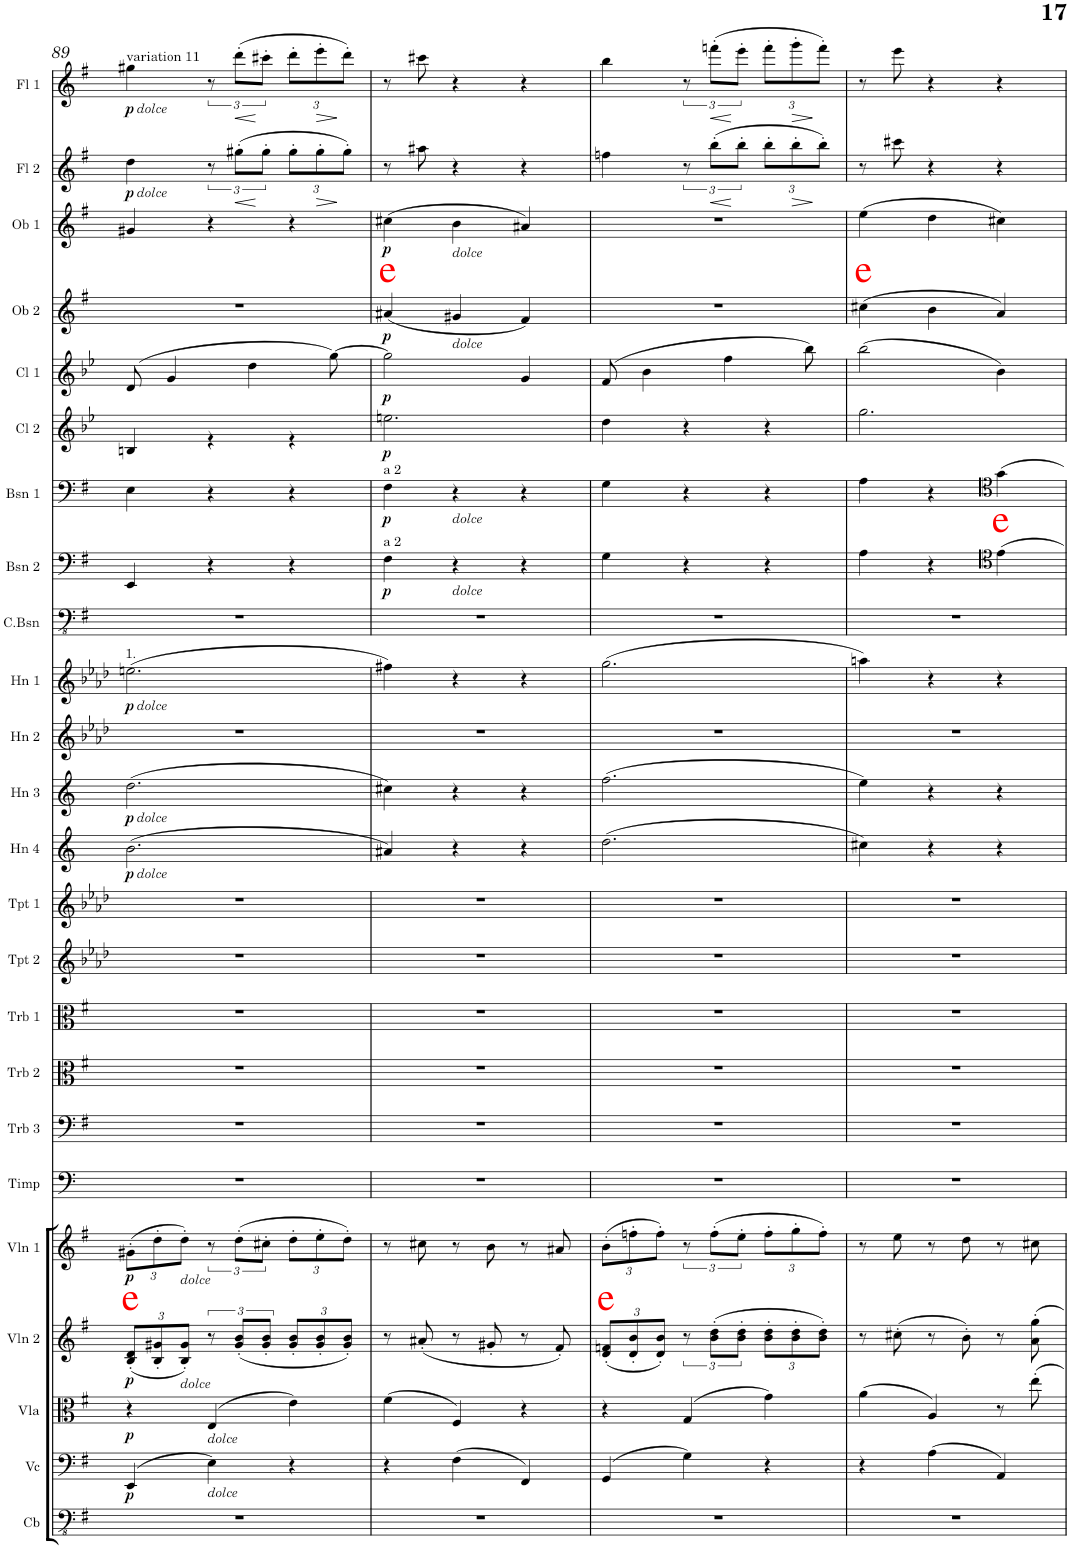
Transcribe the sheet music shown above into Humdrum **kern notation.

**kern	**kern	**dynam	**kern	**dynam	**kern	**dynam	**kern	**text	**dynam	**kern	**kern	**kern	**kern	**kern	**kern	**kern	**dynam	**kern	**dynam	**kern	**kern	**dynam	**kern	**kern	**dynam	**kern	**text	**dynam	**kern	**dynam	**kern	**dynam	**kern	**dynam	**kern	**text	**dynam	**kern	**dynam	**kern	**dynam
*part24	*part23	*part23	*part22	*part22	*part21	*part21	*part20	*part20	*part20	*part19	*part18	*part17	*part16	*part15	*part14	*part13	*part13	*part12	*part12	*part11	*part10	*part10	*part9	*part8	*part8	*part7	*part7	*part7	*part6	*part6	*part5	*part5	*part4	*part4	*part3	*part3	*part3	*part2	*part2	*part1	*part1
*staff24	*staff23	*staff23	*staff22	*staff22	*staff21	*staff21	*staff20	*staff20	*staff20	*staff19	*staff18	*staff17	*staff16	*staff15	*staff14	*staff13	*staff13	*staff12	*staff12	*staff11	*staff10	*staff10	*staff9	*staff8	*staff8	*staff7	*staff7	*staff7	*staff6	*staff6	*staff5	*staff5	*staff4	*staff4	*staff3	*staff3	*staff3	*staff2	*staff2	*staff1	*staff1
*I"Contrabass	*I"Violoncello	*	*I"Viola	*	*I"Violin 2	*	*I"Violin 1	*	*	*I"Timpani	*I"Trombone 3	*I"Trombone 2	*I"Trombone 1	*I"E Trumpet 2	*I"E Trumpet 1	*I"C Horn 4	*	*I"C Horn 3	*	*I"E Horn 2	*I"E Horn 1	*	*I"Contrabassoon	*I"Bassoon 2	*	*I"Bassoon 1	*	*	*I"A Clarinet 2	*	*I"A Clarinet 1	*	*I"Oboe 2	*	*I"Oboe 1	*	*	*I"Flute 2	*	*I"Flute 1	*
*I'Cb	*I'Vc	*	*I'Vla	*	*I'Vln 2	*	*I'Vln 1	*	*	*I'Timp	*I'Trb 3	*I'Trb 2	*I'Trb 1	*I'Tpt 2	*I'Tpt 1	*I'Hn 4	*	*I'Hn 3	*	*I'Hn 2	*I'Hn 1	*	*I'C.Bsn	*I'Bsn 2	*	*I'Bsn 1	*	*	*I'Cl 2	*	*I'Cl 1	*	*I'Ob 2	*	*I'Ob 1	*	*	*I'Fl 2	*	*I'Fl 1	*
!!LO:PB:g=z
*clefFv4	*clefF4	*	*clefC3	*	*clefG2	*	*clefG2	*	*	*clefF4	*clefF4	*clefC3	*clefC3	*clefG2	*clefG2	*clefG2	*	*clefG2	*	*clefG2	*clefG2	*	*clefFv4	*clefF4	*	*clefF4	*	*	*clefG2	*	*clefG2	*	*clefG2	*	*clefG2	*	*	*clefG2	*	*clefG2	*
*	*	*	*	*	*	*	*	*	*	*	*	*	*	*Trd-2c-4	*Trd-2c-4	*Trd7c12	*	*Trd7c12	*	*Trd5c8	*Trd5c8	*	*	*	*	*	*	*	*Trd2c3	*	*Trd2c3	*	*	*	*	*	*	*	*	*	*
*k[f#]	*k[f#]	*	*k[f#]	*	*k[f#]	*	*k[f#]	*	*	*k[]	*k[f#]	*k[f#]	*k[f#]	*k[b-e-a-d-]	*k[b-e-a-d-]	*k[]	*	*k[]	*	*k[b-e-a-d-]	*k[b-e-a-d-]	*	*k[f#]	*k[f#]	*	*k[f#]	*	*	*k[b-e-]	*	*k[b-e-]	*	*k[f#]	*	*k[f#]	*	*	*k[f#]	*	*k[f#]	*
*M3/4	*M3/4	*	*M3/4	*	*M3/4	*	*M3/4	*	*	*M3/4	*M3/4	*M3/4	*M3/4	*M3/4	*M3/4	*M3/4	*	*M3/4	*	*M3/4	*M3/4	*	*M3/4	*M3/4	*	*M3/4	*	*	*M3/4	*	*M3/4	*	*M3/4	*	*M3/4	*	*	*M3/4	*	*M3/4	*
*	*	*	*	*	*Xbrackettup	*	*Xbrackettup	*	*	*	*	*	*	*	*	*	*	*	*	*	*	*	*	*	*	*	*	*	*	*	*	*	*	*	*	*	*	*	*	*	*
=89	=89	=89	=89	=89	=89	=89	=89	=89	=89	=89	=89	=89	=89	=89	=89	=89	=89	=89	=89	=89	=89	=89	=89	=89	=89	=89	=89	=89	=89	=89	=89	=89	=89	=89	=89	=89	=89	=89	=89	=89	=89
!	!	!	!	!	!	!	!	!	!	!	!	!	!	!	!	!	!	!	!	!	!	!	!	!	!	!	!	!	!	!	!	!	!	!	!	!	!	!	!	!LO:TX:a:t=variation 11	!
!	!	!	!	!	!	!	!	!	!	!	!	!	!	!	!	!	!	!	!	!	!	!	!	!	!	!	!	!	!	!	!	!	!	!	!	!	!	!	!	!LO:TX:b:i:t=dolce	!
!	!	!	!	!	!	!	!	!	!	!	!	!	!	!	!	!	!	!	!	!	!	!	!	!	!	!	!	!	!	!	!	!	!	!	!	!	!	!LO:TX:b:i:t=dolce	!	!	!
!	!	!	!	!	!	!	!	!	!	!	!	!	!	!	!	!	!	!	!	!	!LO:TX:a:t=1.	!	!	!	!	!	!	!	!	!	!	!	!	!	!	!	!	!	!	!	!
!	!	!	!	!	!	!	!	!	!	!	!	!	!	!	!	!	!	!	!	!	!LO:TX:b:i:t=dolce	!	!	!	!	!	!	!	!	!	!	!	!	!	!	!	!	!	!	!	!
!	!	!	!	!	!	!	!	!	!	!	!	!	!	!	!	!	!	!LO:TX:b:i:t=dolce	!	!	!	!	!	!	!	!	!	!	!	!	!	!	!	!	!	!	!	!	!	!	!
!	!	!	!	!	!	!	!	!	!	!	!	!	!	!	!	!LO:TX:b:i:t=dolce	!	!	!	!	!	!	!	!	!	!	!	!	!	!	!	!	!	!	!	!	!	!	!	!	!
!	!	!LO:DY:b	!	!LO:DY:b	!	!LO:DY:b	!	!LO:LY:b:color=#FF0000	!LO:DY:b	!	!	!	!	!	!	!	!LO:DY:b	!	!LO:DY:b	!	!	!LO:DY:b	!	!	!	!	!	!	!	!	!	!	!	!	!	!	!	!	!LO:DY:b	!	!LO:DY:b
2.r	(4EE/	p	4r	p	(12B/' 12d/'L	p	(12g#X'\L	e	p	2.r	2.r	2.r	2.r	2.r	2.r	(2.b\	p	(2.dd\	p	2.r	(2.een\	p	2.r	4EE/	.	4E\	.	.	4Bn/	.	(8d/	.	2.r	.	4g#X/	.	.	4dd\	p	4gg#X\	p
.	.	.	.	.	12B/' 12g#X/'	.	12dd'\	.	.	.	.	.	.	.	.	.	.	.	.	.	.	.	.	.	.	.	.	.	.	.	.	.	.	.	.	.	.	.	.	.	.
.	.	.	.	.	.	.	.	.	.	.	.	.	.	.	.	.	.	.	.	.	.	.	.	.	.	.	.	.	.	.	4g/	.	.	.	.	.	.	.	.	.	.
!	!	!	!	!	!	!	!LO:TX:b:i:t=dolce	!	!	!	!	!	!	!	!	!	!	!	!	!	!	!	!	!	!	!	!	!	!	!	!	!	!	!	!	!	!	!	!	!	!
!	!	!	!	!	!LO:TX:b:i:t=dolce	!	!	!	!	!	!	!	!	!	!	!	!	!	!	!	!	!	!	!	!	!	!	!	!	!	!	!	!	!	!	!	!	!	!	!	!
.	.	.	.	.	12B/' 12g#/'J)	.	12dd'\J)	.	.	.	.	.	.	.	.	.	.	.	.	.	.	.	.	.	.	.	.	.	.	.	.	.	.	.	.	.	.	.	.	.	.
*	*	*	*	*	*brackettup	*	*brackettup	*	*	*	*	*	*	*	*	*	*	*	*	*	*	*	*	*	*	*	*	*	*	*	*	*	*	*	*	*	*	*	*	*	*
!	!	!	!LO:TX:b:i:t=dolce	!	!	!	!	!	!	!	!	!	!	!	!	!	!	!	!	!	!	!	!	!	!	!	!	!	!	!	!	!	!	!	!	!	!	!	!	!	!
!	!LO:TX:b:i:t=dolce	!	!	!	!	!	!	!	!	!	!	!	!	!	!	!	!	!	!	!	!	!	!	!	!	!	!	!	!	!	!	!	!	!	!	!	!	!	!	!	!
.	4E\)	.	(4E/	.	12r	.	12r	.	.	.	.	.	.	.	.	.	.	.	.	.	.	.	.	4r	.	4r	.	.	4re	.	.	.	.	.	4r	.	.	12r	.	12r	.
!	!	!	!	!	!	!	!	!	!	!	!	!	!	!	!	!	!	!	!	!	!	!	!	!	!	!	!	!	!	!	!	!	!	!	!	!	!	!	!LO:HP:b	!	!LO:HP:b
.	.	.	.	.	(12g#/' 12b/'L	.	(12dd'\L	.	.	.	.	.	.	.	.	.	.	.	.	.	.	.	.	.	.	.	.	.	.	.	.	.	.	.	.	.	.	(12gg#X'\L	<	(12ddd'\L	<
.	.	.	.	.	.	.	.	.	.	.	.	.	.	.	.	.	.	.	.	.	.	.	.	.	.	.	.	.	.	.	4dd\	.	.	.	.	.	.	.	.	.	.
.	.	.	.	.	12g#/' 12b/'J	.	12cc#X'\J	.	.	.	.	.	.	.	.	.	.	.	.	.	.	.	.	.	.	.	.	.	.	.	.	.	.	.	.	.	.	12gg#'\J	[	12ccc#X'\J	[
*	*	*	*	*	*Xbrackettup	*	*Xbrackettup	*	*	*	*	*	*	*	*	*	*	*	*	*	*	*	*	*	*	*	*	*	*	*	*	*	*	*	*	*	*	*Xbrackettup	*	*Xbrackettup	*
.	4r	.	4e\)	.	12g#/' 12b/'L	.	12dd'\L	.	.	.	.	.	.	.	.	.	.	.	.	.	.	.	.	4r	.	4r	.	.	4re	.	.	.	.	.	4r	.	.	12gg#'\L	.	12ddd'\L	.
!	!	!	!	!	!	!	!	!	!	!	!	!	!	!	!	!	!	!	!	!	!	!	!	!	!	!	!	!	!	!	!	!	!	!	!	!	!	!	!LO:HP:b	!	!LO:HP:b
.	.	.	.	.	12g#/' 12b/'	.	12ee'\	.	.	.	.	.	.	.	.	.	.	.	.	.	.	.	.	.	.	.	.	.	.	.	.	.	.	.	.	.	.	12gg#'\	>	12eee'\	>
.	.	.	.	.	.	.	.	.	.	.	.	.	.	.	.	.	.	.	.	.	.	.	.	.	.	.	.	.	.	.	[8gg\)	.	.	.	.	.	.	.	.	.	.
.	.	.	.	.	12g#/' 12b/'J)	.	12dd'\J)	.	.	.	.	.	.	.	.	.	.	.	.	.	.	.	.	.	.	.	.	.	.	.	.	.	.	.	.	.	.	12gg#'\J)	]	12ddd'\J)	]
=90	=90	=90	=90	=90	=90	=90	=90	=90	=90	=90	=90	=90	=90	=90	=90	=90	=90	=90	=90	=90	=90	=90	=90	=90	=90	=90	=90	=90	=90	=90	=90	=90	=90	=90	=90	=90	=90	=90	=90	=90	=90
!	!	!	!	!	!	!	!	!	!	!	!	!	!	!	!	!	!	!	!	!	!	!	!	!	!	!LO:TX:a:t=a 2	!	!	!	!	!	!	!	!	!	!	!	!	!	!	!
!	!	!	!	!	!	!	!	!	!	!	!	!	!	!	!	!	!	!	!	!	!	!	!	!LO:TX:a:t=a 2	!	!	!	!	!	!	!	!	!	!	!	!	!	!	!	!	!
!	!	!	!	!	!	!	!	!	!	!	!	!	!	!	!	!	!	!	!	!	!	!	!	!	!LO:DY:b	!	!	!LO:DY:b	!	!LO:DY:b	!	!LO:DY:b	!	!LO:DY:b	!	!LO:LY:b:color=#FF0000	!LO:DY:b	!	!	!	!
2.r	4r	.	(4f#\	.	8r	.	8r	.	.	2.r	2.r	2.r	2.r	2.r	2.r	4a#X/)	.	4cc#X\)	.	2.r	4ff#X\)	.	2.r	4F#\	p	4F#\	.	p	2.een\	p	2gg\]	p	(4a#X/	p	(4cc#X\	e	p	8r	.	8r	.
.	.	.	.	.	(8a#X'/	.	8cc#X\	.	.	.	.	.	.	.	.	.	.	.	.	.	.	.	.	.	.	.	.	.	.	.	.	.	.	.	.	.	.	8aa#X\	.	8ccc#X\	.
!	!	!	!	!	!	!	!	!	!	!	!	!	!	!	!	!	!	!	!	!	!	!	!	!	!	!	!	!	!	!	!	!	!	!	!LO:TX:b:i:t=dolce	!	!	!	!	!	!
!	!	!	!	!	!	!	!	!	!	!	!	!	!	!	!	!	!	!	!	!	!	!	!	!	!	!	!	!	!	!	!	!	!LO:TX:b:i:t=dolce	!	!	!	!	!	!	!	!
!	!	!	!	!	!	!	!	!	!	!	!	!	!	!	!	!	!	!	!	!	!	!	!	!	!	!LO:TX:b:i:t=dolce	!	!	!	!	!	!	!	!	!	!	!	!	!	!	!
!	!	!	!	!	!	!	!	!	!	!	!	!	!	!	!	!	!	!	!	!	!	!	!	!LO:TX:b:i:t=dolce	!	!	!	!	!	!	!	!	!	!	!	!	!	!	!	!	!
.	(4F#\	.	4F#/)	.	8r	.	8r	.	.	.	.	.	.	.	.	4r	.	4r	.	.	4r	.	.	4r	.	4r	.	.	.	.	.	.	4g#X/	.	4b\	.	.	4r	.	4r	.
.	.	.	.	.	8g#X'/	.	8b\	.	.	.	.	.	.	.	.	.	.	.	.	.	.	.	.	.	.	.	.	.	.	.	.	.	.	.	.	.	.	.	.	.	.
.	4FF#/)	.	4r	.	8r	.	8r	.	.	.	.	.	.	.	.	4r	.	4r	.	.	4r	.	.	4r	.	4r	.	.	.	.	4g/	.	4f#/)	.	4a#X/)	.	.	4r	.	4r	.
.	.	.	.	.	8f#'/)	.	8a#X/	.	.	.	.	.	.	.	.	.	.	.	.	.	.	.	.	.	.	.	.	.	.	.	.	.	.	.	.	.	.	.	.	.	.
=91	=91	=91	=91	=91	=91	=91	=91	=91	=91	=91	=91	=91	=91	=91	=91	=91	=91	=91	=91	=91	=91	=91	=91	=91	=91	=91	=91	=91	=91	=91	=91	=91	=91	=91	=91	=91	=91	=91	=91	=91	=91
!	!	!	!	!	!	!	!	!LO:LY:b:color=#FF0000	!	!	!	!	!	!	!	!	!	!	!	!	!	!	!	!	!	!	!	!	!	!	!	!	!	!	!	!	!	!	!	!	!
2.r	(4GG/	.	4r	.	(12d/' 12fn/'L	.	(12b'\L	e	.	2.r	2.r	2.r	2.r	2.r	2.r	(2.dd\	.	(2.ff\	.	2.r	(2.gg\	.	2.r	4G\	.	4G\	.	.	4dd\	.	(8f/	.	2.r	.	2.r	.	.	4ffn\	.	4bb\	.
.	.	.	.	.	12d/' 12b/'	.	12ffn'\	.	.	.	.	.	.	.	.	.	.	.	.	.	.	.	.	.	.	.	.	.	.	.	.	.	.	.	.	.	.	.	.	.	.
.	.	.	.	.	.	.	.	.	.	.	.	.	.	.	.	.	.	.	.	.	.	.	.	.	.	.	.	.	.	.	4b-\	.	.	.	.	.	.	.	.	.	.
.	.	.	.	.	12d/' 12b/'J)	.	12ff'\J)	.	.	.	.	.	.	.	.	.	.	.	.	.	.	.	.	.	.	.	.	.	.	.	.	.	.	.	.	.	.	.	.	.	.
*	*	*	*	*	*brackettup	*	*brackettup	*	*	*	*	*	*	*	*	*	*	*	*	*	*	*	*	*	*	*	*	*	*	*	*	*	*	*	*	*	*	*brackettup	*	*brackettup	*
.	4G\)	.	(4G/	.	12r	.	12r	.	.	.	.	.	.	.	.	.	.	.	.	.	.	.	.	4r	.	4r	.	.	4r	.	.	.	.	.	.	.	.	12r	.	12r	.
!	!	!	!	!	!	!	!	!	!	!	!	!	!	!	!	!	!	!	!	!	!	!	!	!	!	!	!	!	!	!	!	!	!	!	!	!	!	!	!LO:HP:b	!	!LO:HP:b
.	.	.	.	.	(12b\' 12dd\'L	.	(12ff'\L	.	.	.	.	.	.	.	.	.	.	.	.	.	.	.	.	.	.	.	.	.	.	.	.	.	.	.	.	.	.	(12bb'\L	<	(12fffn'\L	<
.	.	.	.	.	.	.	.	.	.	.	.	.	.	.	.	.	.	.	.	.	.	.	.	.	.	.	.	.	.	.	4ff\	.	.	.	.	.	.	.	.	.	.
.	.	.	.	.	12b\' 12dd\'J	.	12ee'\J	.	.	.	.	.	.	.	.	.	.	.	.	.	.	.	.	.	.	.	.	.	.	.	.	.	.	.	.	.	.	12bb'\J	[	12eee'\J	[
*	*	*	*	*	*Xbrackettup	*	*Xbrackettup	*	*	*	*	*	*	*	*	*	*	*	*	*	*	*	*	*	*	*	*	*	*	*	*	*	*	*	*	*	*	*Xbrackettup	*	*Xbrackettup	*
.	4r	.	4g\)	.	12b\' 12dd\'L	.	12ff'\L	.	.	.	.	.	.	.	.	.	.	.	.	.	.	.	.	4r	.	4r	.	.	4r	.	.	.	.	.	.	.	.	12bb'\L	.	12fff'\L	.
!	!	!	!	!	!	!	!	!	!	!	!	!	!	!	!	!	!	!	!	!	!	!	!	!	!	!	!	!	!	!	!	!	!	!	!	!	!	!	!LO:HP:b	!	!LO:HP:b
.	.	.	.	.	12b\' 12dd\'	.	12gg'\	.	.	.	.	.	.	.	.	.	.	.	.	.	.	.	.	.	.	.	.	.	.	.	.	.	.	.	.	.	.	12bb'\	>	12ggg'\	>
.	.	.	.	.	.	.	.	.	.	.	.	.	.	.	.	.	.	.	.	.	.	.	.	.	.	.	.	.	.	.	8bb-\)	.	.	.	.	.	.	.	.	.	.
.	.	.	.	.	12b\' 12dd\'J)	.	12ff'\J)	.	.	.	.	.	.	.	.	.	.	.	.	.	.	.	.	.	.	.	.	.	.	.	.	.	.	.	.	.	.	12bb'\J)	]	12fff'\J)	]
=92	=92	=92	=92	=92	=92	=92	=92	=92	=92	=92	=92	=92	=92	=92	=92	=92	=92	=92	=92	=92	=92	=92	=92	=92	=92	=92	=92	=92	=92	=92	=92	=92	=92	=92	=92	=92	=92	=92	=92	=92	=92
!	!	!	!	!	!	!	!	!	!	!	!	!	!	!	!	!	!	!	!	!	!	!	!	!	!	!	!	!	!	!	!	!	!	!	!	!LO:LY:b:color=#FF0000	!	!	!	!	!
2.r	4r	.	(4a\	.	8r	.	8r	.	.	2.r	2.r	2.r	2.r	2.r	2.r	4cc#X\)	.	4ee\)	.	2.r	4aan\)	.	2.r	4A\	.	4A\	.	.	2.gg\	.	(2bb-\	.	(4cc#X\	.	(4ee\	e	.	8r	.	8r	.
.	.	.	.	.	(8cc#X'\	.	8ee\	.	.	.	.	.	.	.	.	.	.	.	.	.	.	.	.	.	.	.	.	.	.	.	.	.	.	.	.	.	.	8ccc#X\	.	8eee\	.
.	(4A\	.	4A/)	.	8r	.	8r	.	.	.	.	.	.	.	.	4r	.	4r	.	.	4r	.	.	4r	.	4r	.	.	.	.	.	.	4b\	.	4dd\	.	.	4r	.	4r	.
.	.	.	.	.	8b'\)	.	8dd\	.	.	.	.	.	.	.	.	.	.	.	.	.	.	.	.	.	.	.	.	.	.	.	.	.	.	.	.	.	.	.	.	.	.
*	*	*	*	*	*	*	*	*	*	*	*	*	*	*	*	*	*	*	*	*	*	*	*	*clefC4	*	*clefC4	*	*	*	*	*	*	*	*	*	*	*	*	*	*	*
!	!	!	!	!	!	!	!	!	!	!	!	!	!	!	!	!	!	!	!	!	!	!	!	!	!	!	!LO:LY:b:color=#FF0000	!	!	!	!	!	!	!	!	!	!	!	!	!	!
.	4AA/)	.	8r	.	8r	.	8r	.	.	.	.	.	.	.	.	4r	.	4r	.	.	4r	.	.	4e\	.	4g\	e	.	.	.	4b-\)	.	4a/)	.	4cc#X\)	.	.	4r	.	4r	.
.	.	.	8ee'\	.	8a\' 8gg\'	.	8cc#X\	.	.	.	.	.	.	.	.	.	.	.	.	.	.	.	.	.	.	.	.	.	.	.	.	.	.	.	.	.	.	.	.	.	.
=	=	=	=	=	=	=	=	=	=	=	=	=	=	=	=	=	=	=	=	=	=	=	=	=	=	=	=	=	=	=	=	=	=	=	=	=	=	=	=	=	=
*-	*-	*-	*-	*-	*-	*-	*-	*-	*-	*-	*-	*-	*-	*-	*-	*-	*-	*-	*-	*-	*-	*-	*-	*-	*-	*-	*-	*-	*-	*-	*-	*-	*-	*-	*-	*-	*-	*-	*-	*-	*-
